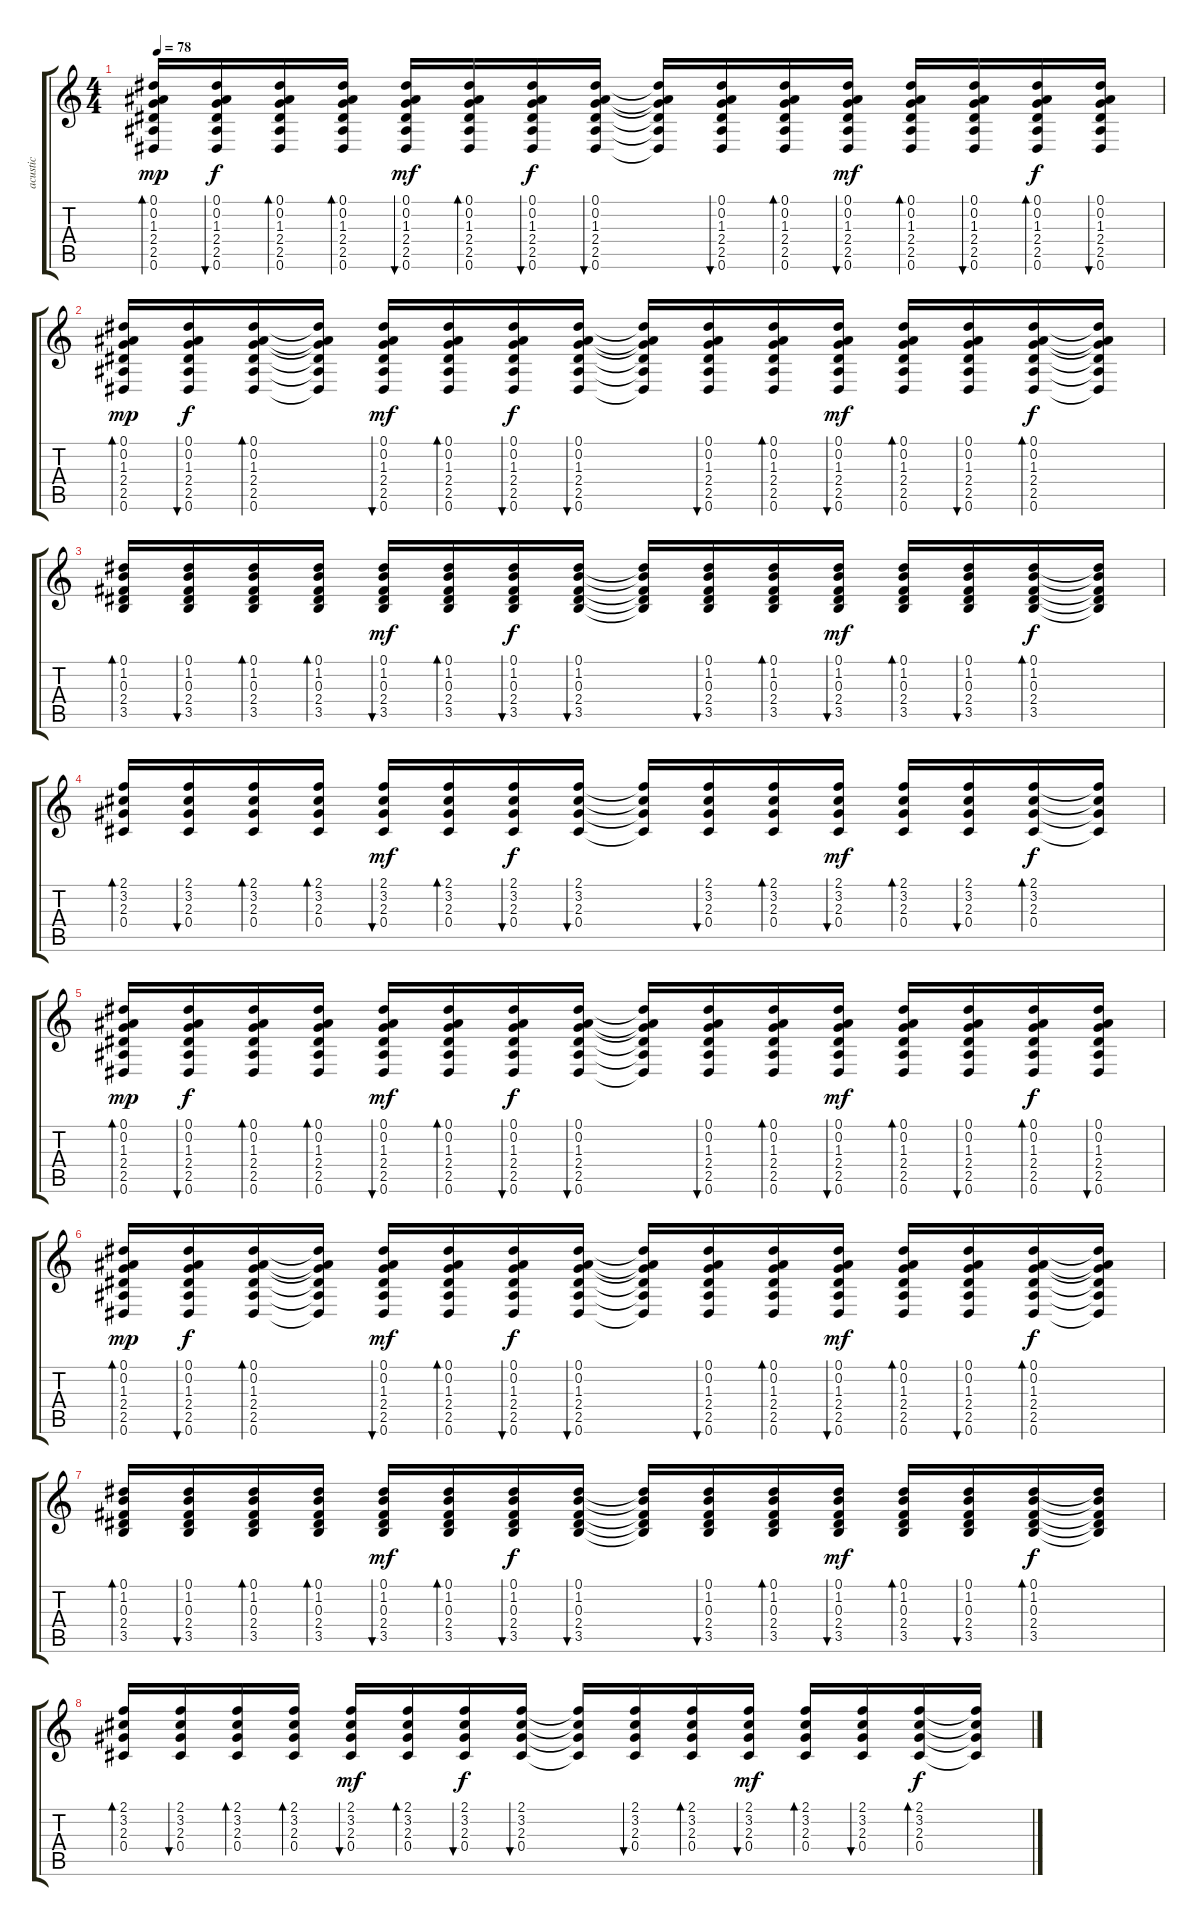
\track ("acustic" "acustic") {instrument acousticguitarsteel}
\staff {score tabs}
\tuning (Eb4 Bb3 Gb3 Db3 Ab2 Eb2) {hide}
\ts (4 4)
\tempo 78
\clef g2
\ks c
(0.1 0.2 1.3 2.4 2.5 0.6).16{bd 30 dy mp} (0.1 0.2 1.3 2.4 2.5 0.6).16{bu 30 dy f} (0.1 0.2 1.3 2.4 2.5 0.6).16{bd 30} (0.1 0.2 1.3 2.4 2.5 0.6).16{bd 30} (0.1 0.2 1.3 2.4 2.5 0.6).16{bu 30 dy mf} (0.1 0.2 1.3 2.4 2.5 0.6).16{bd 30} (0.1 0.2 1.3 2.4 2.5 0.6).16{bu 30 dy f} (0.1 0.2 1.3 2.4 2.5 0.6).16{bu 30} (0.1{t} 0.2{t} 1.3{t} 2.4{t} 2.5{t} 0.6{t}).16 (0.1 0.2 1.3 2.4 2.5 0.6).16{bu 30} (0.1 0.2 1.3 2.4 2.5 0.6).16{bd 30} (0.1 0.2 1.3 2.4 2.5 0.6).16{bu 30 dy mf} (0.1 0.2 1.3 2.4 2.5 0.6).16{bd 60} (0.1 0.2 1.3 2.4 2.5 0.6).16{bu 30} (0.1 0.2 1.3 2.4 2.5 0.6).16{bd 30 dy f} (0.1 0.2 1.3 2.4 2.5 0.6).16{bu 30} |
(0.1 0.2 1.3 2.4 2.5 0.6).16{bd 30 dy mp} (0.1 0.2 1.3 2.4 2.5 0.6).16{bu 30 dy f} (0.1 0.2 1.3 2.4 2.5 0.6).16{bd 30} (0.1{t} 0.2{t} 1.3{t} 2.4{t} 2.5{t} 0.6{t}).16 (0.1 0.2 1.3 2.4 2.5 0.6).16{bu 30 dy mf} (0.1 0.2 1.3 2.4 2.5 0.6).16{bd 30} (0.1 0.2 1.3 2.4 2.5 0.6).16{bu 30 dy f} (0.1 0.2 1.3 2.4 2.5 0.6).16{bu 30} (0.1{t} 0.2{t} 1.3{t} 2.4{t} 2.5{t} 0.6{t}).16 (0.1 0.2 1.3 2.4 2.5 0.6).16{bu 30} (0.1 0.2 1.3 2.4 2.5 0.6).16{bd 30} (0.1 0.2 1.3 2.4 2.5 0.6).16{bu 30 dy mf} (0.1 0.2 1.3 2.4 2.5 0.6).16{bd 60} (0.1 0.2 1.3 2.4 2.5 0.6).16{bu 30} (0.1 0.2 1.3 2.4 2.5 0.6).16{bd 240 dy f} (0.1{t} 0.2{t} 1.3{t} 2.4{t} 2.5{t} 0.6{t}).16 |
(0.1 1.2 0.3 2.4 3.5).16{bd 30} (0.1 1.2 0.3 2.4 3.5).16{bu 30} (0.1 1.2 0.3 2.4 3.5).16{bd 30} (0.1 1.2 0.3 2.4 3.5).16{bd 30} (0.1 1.2 0.3 2.4 3.5).16{bu 30 dy mf} (0.1 1.2 0.3 2.4 3.5).16{bd 30} (0.1 1.2 0.3 2.4 3.5).16{bu 30 dy f} (0.1 1.2 0.3 2.4 3.5).16{bu 30} (0.1{t} 1.2{t} 0.3{t} 2.4{t} 3.5{t}).16 (0.1 1.2 0.3 2.4 3.5).16{bu 30} (0.1 1.2 0.3 2.4 3.5).16{bd 30} (0.1 1.2 0.3 2.4 3.5).16{bu 30 dy mf} (0.1 1.2 0.3 2.4 3.5).16{bd 60} (0.1 1.2 0.3 2.4 3.5).16{bu 30} (0.1 1.2 0.3 2.4 3.5).16{bd 30 dy f} (0.1{t} 1.2{t} 0.3{t} 2.4{t} 3.5{t}).16 |
(2.1 3.2 2.3 0.4).16{bd 30} (2.1 3.2 2.3 0.4).16{bu 30} (2.1 3.2 2.3 0.4).16{bd 30} (2.1 3.2 2.3 0.4).16{bd 30} (2.1 3.2 2.3 0.4).16{bu 30 dy mf} (2.1 3.2 2.3 0.4).16{bd 30} (2.1 3.2 2.3 0.4).16{bu 30 dy f} (2.1 3.2 2.3 0.4).16{bu 30} (2.1{t} 3.2{t} 2.3{t} 0.4{t}).16 (2.1 3.2 2.3 0.4).16{bu 30} (2.1 3.2 2.3 0.4).16{bd 30} (2.1 3.2 2.3 0.4).16{bu 30 dy mf} (2.1 3.2 2.3 0.4).16{bd 60} (2.1 3.2 2.3 0.4).16{bu 30} (2.1 3.2 2.3 0.4).16{bd 30 dy f} (2.1{t} 3.2{t} 2.3{t} 0.4{t}).16 |
(0.1 0.2 1.3 2.4 2.5 0.6).16{bd 30 dy mp} (0.1 0.2 1.3 2.4 2.5 0.6).16{bu 30 dy f} (0.1 0.2 1.3 2.4 2.5 0.6).16{bd 30} (0.1 0.2 1.3 2.4 2.5 0.6).16{bd 30} (0.1 0.2 1.3 2.4 2.5 0.6).16{bu 30 dy mf} (0.1 0.2 1.3 2.4 2.5 0.6).16{bd 30} (0.1 0.2 1.3 2.4 2.5 0.6).16{bu 30 dy f} (0.1 0.2 1.3 2.4 2.5 0.6).16{bu 30} (0.1{t} 0.2{t} 1.3{t} 2.4{t} 2.5{t} 0.6{t}).16 (0.1 0.2 1.3 2.4 2.5 0.6).16{bu 30} (0.1 0.2 1.3 2.4 2.5 0.6).16{bd 30} (0.1 0.2 1.3 2.4 2.5 0.6).16{bu 30 dy mf} (0.1 0.2 1.3 2.4 2.5 0.6).16{bd 60} (0.1 0.2 1.3 2.4 2.5 0.6).16{bu 30} (0.1 0.2 1.3 2.4 2.5 0.6).16{bd 30 dy f} (0.1 0.2 1.3 2.4 2.5 0.6).16{bu 30} |
(0.1 0.2 1.3 2.4 2.5 0.6).16{bd 30 dy mp} (0.1 0.2 1.3 2.4 2.5 0.6).16{bu 30 dy f} (0.1 0.2 1.3 2.4 2.5 0.6).16{bd 30} (0.1{t} 0.2{t} 1.3{t} 2.4{t} 2.5{t} 0.6{t}).16 (0.1 0.2 1.3 2.4 2.5 0.6).16{bu 30 dy mf} (0.1 0.2 1.3 2.4 2.5 0.6).16{bd 30} (0.1 0.2 1.3 2.4 2.5 0.6).16{bu 30 dy f} (0.1 0.2 1.3 2.4 2.5 0.6).16{bu 30} (0.1{t} 0.2{t} 1.3{t} 2.4{t} 2.5{t} 0.6{t}).16 (0.1 0.2 1.3 2.4 2.5 0.6).16{bu 30} (0.1 0.2 1.3 2.4 2.5 0.6).16{bd 30} (0.1 0.2 1.3 2.4 2.5 0.6).16{bu 30 dy mf} (0.1 0.2 1.3 2.4 2.5 0.6).16{bd 60} (0.1 0.2 1.3 2.4 2.5 0.6).16{bu 30} (0.1 0.2 1.3 2.4 2.5 0.6).16{bd 240 dy f} (0.1{t} 0.2{t} 1.3{t} 2.4{t} 2.5{t} 0.6{t}).16 |
(0.1 1.2 0.3 2.4 3.5).16{bd 30} (0.1 1.2 0.3 2.4 3.5).16{bu 30} (0.1 1.2 0.3 2.4 3.5).16{bd 30} (0.1 1.2 0.3 2.4 3.5).16{bd 30} (0.1 1.2 0.3 2.4 3.5).16{bu 30 dy mf} (0.1 1.2 0.3 2.4 3.5).16{bd 30} (0.1 1.2 0.3 2.4 3.5).16{bu 30 dy f} (0.1 1.2 0.3 2.4 3.5).16{bu 30} (0.1{t} 1.2{t} 0.3{t} 2.4{t} 3.5{t}).16 (0.1 1.2 0.3 2.4 3.5).16{bu 30} (0.1 1.2 0.3 2.4 3.5).16{bd 30} (0.1 1.2 0.3 2.4 3.5).16{bu 30 dy mf} (0.1 1.2 0.3 2.4 3.5).16{bd 60} (0.1 1.2 0.3 2.4 3.5).16{bu 30} (0.1 1.2 0.3 2.4 3.5).16{bd 30 dy f} (0.1{t} 1.2{t} 0.3{t} 2.4{t} 3.5{t}).16 |
(2.1 3.2 2.3 0.4).16{bd 30} (2.1 3.2 2.3 0.4).16{bu 30} (2.1 3.2 2.3 0.4).16{bd 30} (2.1 3.2 2.3 0.4).16{bd 30} (2.1 3.2 2.3 0.4).16{bu 30 dy mf} (2.1 3.2 2.3 0.4).16{bd 30} (2.1 3.2 2.3 0.4).16{bu 30 dy f} (2.1 3.2 2.3 0.4).16{bu 30} (2.1{t} 3.2{t} 2.3{t} 0.4{t}).16 (2.1 3.2 2.3 0.4).16{bu 30} (2.1 3.2 2.3 0.4).16{bd 30} (2.1 3.2 2.3 0.4).16{bu 30 dy mf} (2.1 3.2 2.3 0.4).16{bd 60} (2.1 3.2 2.3 0.4).16{bu 30} (2.1 3.2 2.3 0.4).16{bd 30 dy f} (2.1{t} 3.2{t} 2.3{t} 0.4{t}).16
